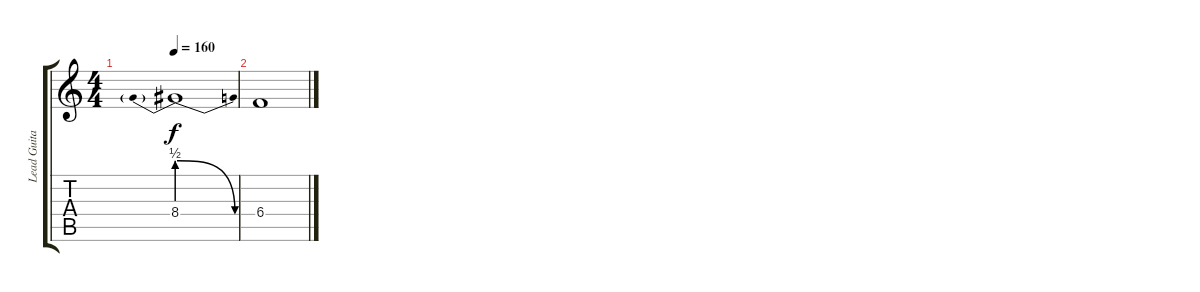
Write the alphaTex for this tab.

\track ("Lead Guitar" "Lead Guita") {instrument distortionguitar}
\staff {score tabs}
\tuning (Db4 Ab3 E3 B2 Gb2 Db2) {hide}
\ts (4 4)
\tempo 160
\clef g2
\ks c
8.4{be (prebendrelease 0 2 60 0)}.1{dy f} |
6.4.1
